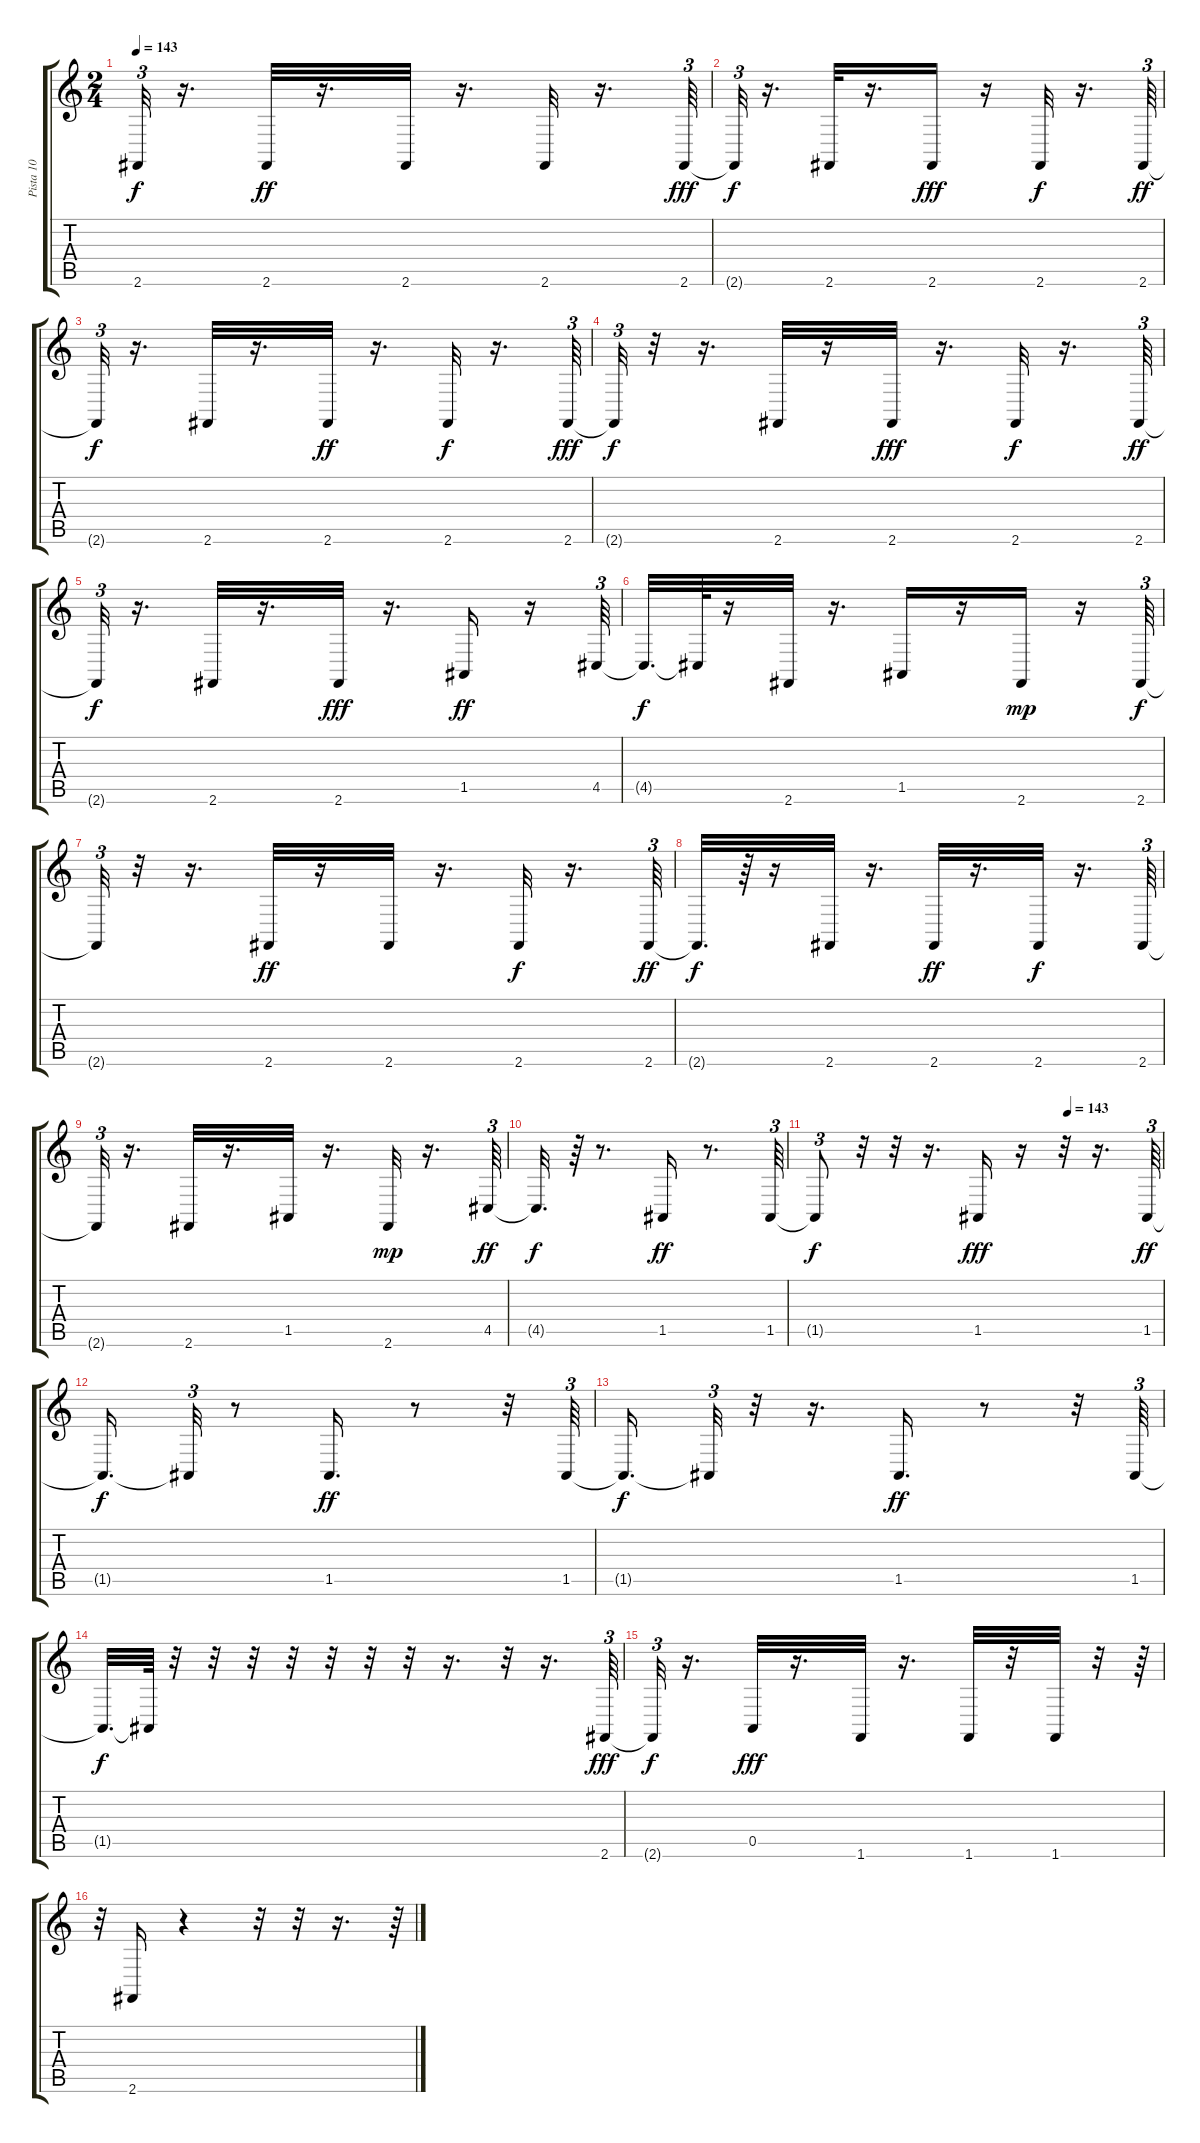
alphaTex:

\track ("Pista 10" "Pista 10") {instrument acousticgrandpiano}
\staff {score tabs}
\tuning (E4 B3 G3 D3 A2 E2) {hide}
\ts (2 4)
\tempo 143
\clef g2
\ks c
2.6{t}.32{tu (3 2) dy f} r.16{d} 2.6.32{dy ff} r.16{d} 2.6.32 r.16{d} 2.6.32 r.16{d} 2.6.64{tu (3 2) dy fff} |
2.6{t}.32{tu (3 2) dy f} r.16{d} 2.6.32 r.16{d} 2.6.16{dy fff} r.16 2.6.32{dy f} r.16{d} 2.6.64{tu (3 2) dy ff} |
2.6{t}.32{tu (3 2) dy f} r.16{d} 2.6.32 r.16{d} 2.6.32{dy ff} r.16{d} 2.6.32{dy f} r.16{d} 2.6.64{tu (3 2) dy fff} |
2.6{t}.32{tu (3 2) dy f} r.32 r.16{d} 2.6.32 r.16 2.6.32{dy fff} r.16{d} 2.6.32{dy f} r.16{d} 2.6.64{tu (3 2) dy ff} |
2.6{t}.32{tu (3 2) dy f} r.16{d} 2.6.32 r.16{d} 2.6.32{dy fff} r.16{d} 1.5.16{dy ff} r.16 4.5.64{tu (3 2)} |
4.5{t}.32{d dy f} 4.5{t}.64 r.16 2.6.32 r.16{d} 1.5.16 r.16 2.6.16{dy mp} r.16 2.6.64{tu (3 2) dy f} |
2.6{t}.32{tu (3 2)} r.32 r.16{d} 2.6.32{dy ff} r.16 2.6.32 r.16{d} 2.6.32{dy f} r.16{d} 2.6.64{tu (3 2) dy ff} |
2.6{t}.32{d dy f} r.64 r.16 2.6.32 r.16{d} 2.6.32{dy ff} r.16{d} 2.6.32{dy f} r.16{d} 2.6.64{tu (3 2)} |
2.6{t}.32{tu (3 2)} r.16{d} 2.6.32 r.16{d} 1.5.32 r.16{d} 2.6.32{dy mp} r.16{d} 4.5.64{tu (3 2) dy ff} |
4.5{t}.32{d dy f} r.64 r.8{d} 1.5.16{dy ff} r.8{d} 1.5.64{tu (3 2)} |
\tempo (143 0.7291666666666666)
1.5{t}.8{tu (3 2) dy f} r.32 r.32 r.16{d} 1.5.16{dy fff} r.16 r.32 r.16{d} 1.5.64{tu (3 2) dy ff} |
1.5{t}.16{d dy f} 1.5{t}.32{tu (3 2)} r.8 1.5.16{d dy ff} r.8 r.32 1.5.64{tu (3 2)} |
1.5{t}.16{d dy f} 1.5{t}.32{tu (3 2)} r.32 r.16{d} 1.5.16{d dy ff} r.8 r.32 1.5.64{tu (3 2)} |
1.5{t}.32{d dy f} 1.5{t}.64 r.32 r.32 r.32 r.32 r.32 r.32 r.32 r.16{d} r.32 r.16{d} 2.6.64{tu (3 2) dy fff} |
2.6{t}.32{tu (3 2) dy f} r.16{d} 0.5.32{dy fff} r.16{d} 1.6.32 r.16{d} 1.6.32 r.32 1.6.32 r.32 r.64{tu (3 2)} |
r.32{tu (3 2)} 2.6.16 r.4 r.32 r.32 r.16{d} r.64{tu (3 2)}
